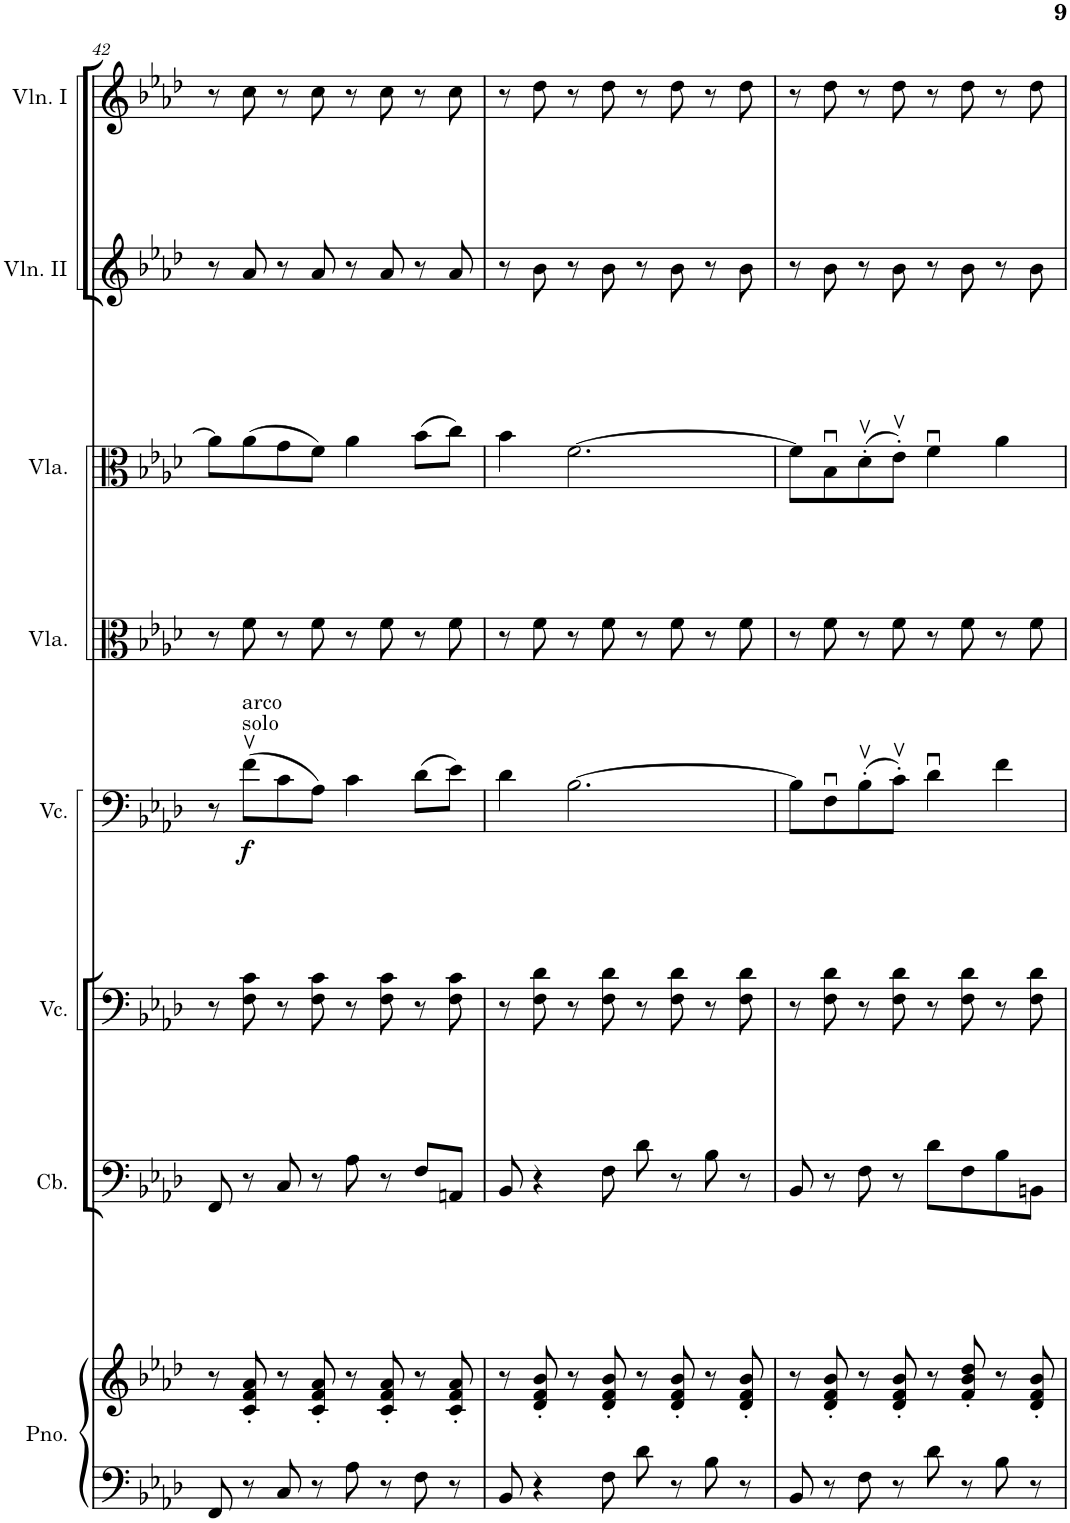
**kern	**kern	**kern	**kern	**kern	**dynam	**kern	**kern	**kern	**kern	**kern
*part9	*part9	*part8	*part7	*part6	*part6	*part5	*part4	*part3	*part2	*part1
*staff10	*staff9	*staff8	*staff7	*staff6	*staff6	*staff5	*staff4	*staff3	*staff2	*staff1
*I"Piano	*	*I"Contrabass	*I"Violoncello	*I"Violoncello	*	*I"Viola	*I"Viola	*I"Violin II	*I"Violin I	*I"Violin
*I'Pno.	*	*I'Cb.	*I'Vc.	*I'Vc.	*	*I'Vla.	*I'Vla.	*I'Vln. II	*I'Vln. I	*I'Vln.
!!LO:PB:g=z
*clefF4	*clefG2	*clefF4	*clefF4	*clefF4	*	*clefC3	*clefC3	*clefG2	*clefG2	*clefG2
*	*	*Trd7c12	*	*	*	*	*	*	*	*
*k[b-e-a-d-]	*k[b-e-a-d-]	*k[b-e-a-d-]	*k[b-e-a-d-]	*k[b-e-a-d-]	*	*k[b-e-a-d-]	*k[b-e-a-d-]	*k[b-e-a-d-]	*k[b-e-a-d-]	*k[b-e-a-d-]
*M4/4	*M4/4	*M4/4	*M4/4	*M4/4	*	*M4/4	*M4/4	*M4/4	*M4/4	*M4/4
=42	=42	=42	=42	=42	=42	=42	=42	=42	=42	=42
8FF/	8r	8FF/	8r	8r	.	8r	8a-\L]	8r	8r	1r
!	!	!	!	!LO:TX:a:t=solo	!	!	!	!	!	!
!	!	!	!	!LO:TX:a:t=arco	!	!	!	!	!	!
!	!	!	!	!	!LO:DY:b	!	!	!	!	!
8r	8c/' 8f/' 8a-/'	8r	8F\ 8c\	(8fv\L	f	8f\	(8a-\	8a-/	8cc\	.
8C/	8r	8C/	8r	8c\	.	8r	8g\	8r	8r	.
8r	8c/' 8f/' 8a-/'	8r	8F\ 8c\	8A-\J)	.	8f\	8f\J)	8a-/	8cc\	.
8A-\	8r	8A-\	8r	4c\	.	8r	4a-\	8r	8r	.
8r	8c/' 8f/' 8a-/'	8r	8F\ 8c\	.	.	8f\	.	8a-/	8cc\	.
8F\	8r	8F/L	8r	(8d-\L	.	8r	(8b-\L	8r	8r	.
8r	8c/' 8f/' 8a-/'	8AAn/J	8F\ 8c\	8e-\J)	.	8f\	8cc\J)	8a-/	8cc\	.
=43	=43	=43	=43	=43	=43	=43	=43	=43	=43	=43
8BB-/	8r	8BB-/	8r	4d-\	.	8r	4b-\	8r	8r	1r
4r	8d-/' 8f/' 8b-/'	4r	8F\ 8d-\	.	.	8f\	.	8b-\	8dd-\	.
.	8r	.	8r	[>2.B-\	.	8r	[>2.f\	8r	8r	.
8F\	8d-/' 8f/' 8b-/'	8F\	8F\ 8d-\	.	.	8f\	.	8b-\	8dd-\	.
8d-\	8r	8d-\	8r	.	.	8r	.	8r	8r	.
8r	8d-/' 8f/' 8b-/'	8r	8F\ 8d-\	.	.	8f\	.	8b-\	8dd-\	.
8B-\	8r	8B-\	8r	.	.	8r	.	8r	8r	.
8r	8d-/' 8f/' 8b-/'	8r	8F\ 8d-\	.	.	8f\	.	8b-\	8dd-\	.
=44	=44	=44	=44	=44	=44	=44	=44	=44	=44	=44
8BB-/	8r	8BB-/	8r	8B-\L]	.	8r	8f\L]	8r	8r	1r
8r	8d-/' 8f/' 8b-/'	8r	8F\ 8d-\	8Fu\	.	8f\	8B-u\	8b-\	8dd-\	.
8F\	8r	8F\	8r	(8B-v'\	.	8r	(8d-v'\	8r	8r	.
8r	8d-/' 8f/' 8b-/'	8r	8F\ 8d-\	8cv'\J)	.	8f\	8e-v'\J)	8b-\	8dd-\	.
8d-\	8r	8d-\L	8r	4d-u\	.	8r	4fu\	8r	8r	.
8r	8f/' 8b-/' 8dd-/'	8F\	8F\ 8d-\	.	.	8f\	.	8b-\	8dd-\	.
8B-\	8r	8B-\	8r	4f\	.	8r	4a-\	8r	8r	.
8r	8d-/' 8f/' 8b-/'	8BBn\J	8F\ 8d-\	.	.	8f\	.	8b-\	8dd-\	.
=	=	=	=	=	=	=	=	=	=	=
*-	*-	*-	*-	*-	*-	*-	*-	*-	*-	*-
